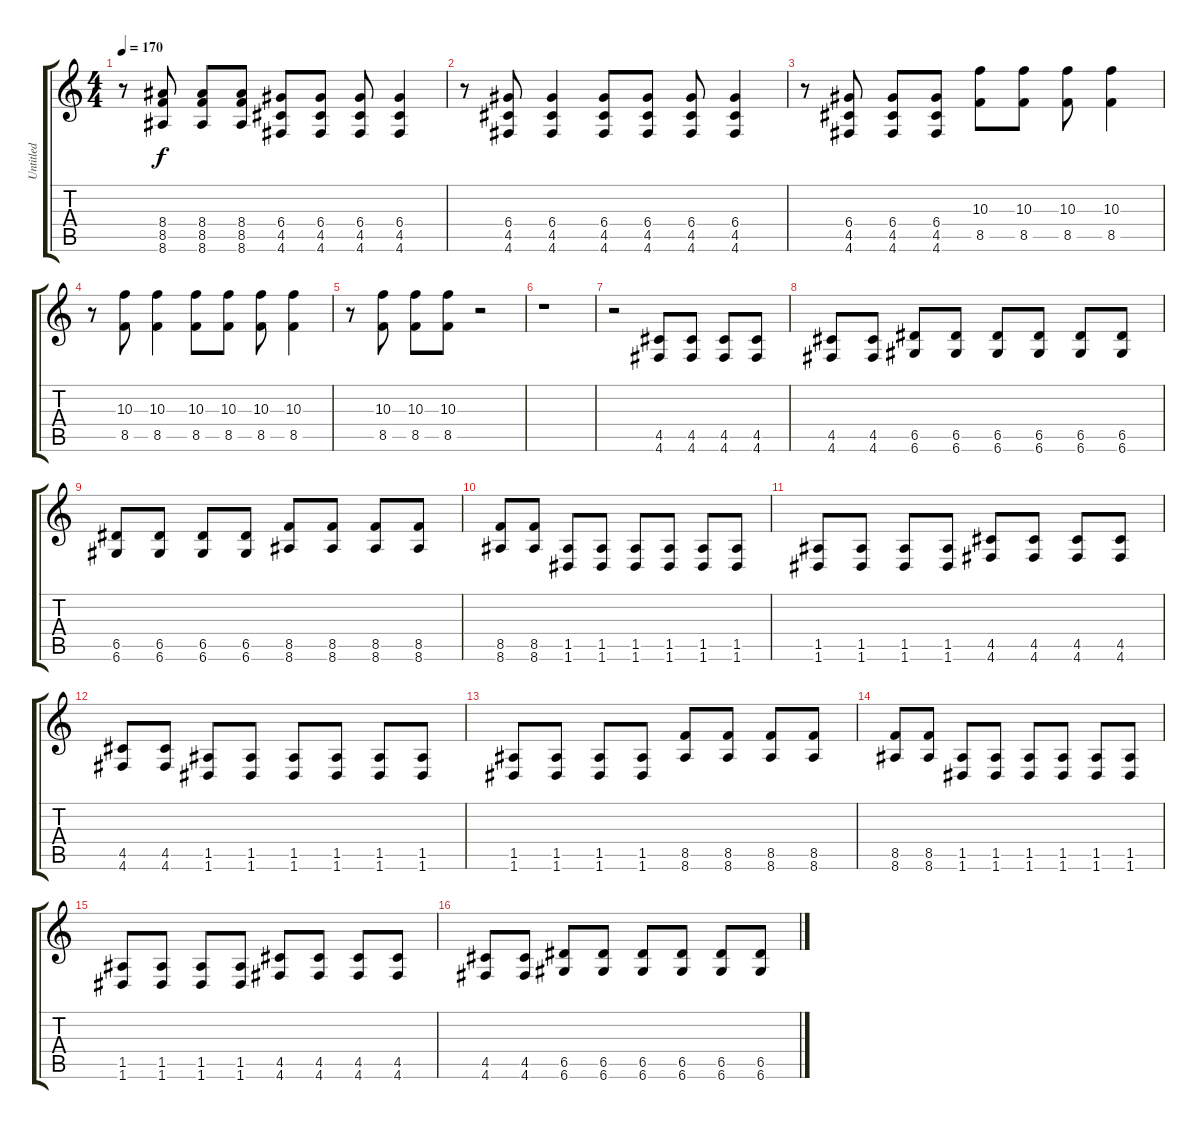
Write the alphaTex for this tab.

\track ("Untitled" "Untitled") {instrument distortionguitar}
\staff {score tabs}
\tuning (E4 B3 G3 D3 A2 D2) {hide}
\ts (4 4)
\tempo 170
\clef g2
\ks c
r.8{dy f} (8.4 8.5 8.6).8 (8.4 8.5 8.6).8 (8.4 8.5 8.6).8 (6.4 4.5 4.6).8 (6.4 4.5 4.6).8 (6.4 4.5 4.6).8 (6.4 4.5 4.6).4 |
r.8 (6.4 4.5 4.6).8 (6.4 4.5 4.6).4 (6.4 4.5 4.6).8 (6.4 4.5 4.6).8 (6.4 4.5 4.6).8 (6.4 4.5 4.6).4 |
r.8 (6.4 4.5 4.6).8 (6.4 4.5 4.6).8 (6.4 4.5 4.6).8 (10.3 8.5).8 (10.3 8.5).8 (10.3 8.5).8 (10.3 8.5).4 |
r.8 (10.3 8.5).8 (10.3 8.5).4 (10.3 8.5).8 (10.3 8.5).8 (10.3 8.5).8 (10.3 8.5).4 |
r.8 (10.3 8.5).8 (10.3 8.5).8 (10.3 8.5).8 r.2 |
r.1 |
r.2 (4.5 4.6).8 (4.5 4.6).8 (4.5 4.6).8 (4.5 4.6).8 |
(4.5 4.6).8 (4.5 4.6).8 (6.5 6.6).8 (6.5 6.6).8 (6.5 6.6).8 (6.5 6.6).8 (6.5 6.6).8 (6.5 6.6).8 |
(6.5 6.6).8 (6.5 6.6).8 (6.5 6.6).8 (6.5 6.6).8 (8.5 8.6).8 (8.5 8.6).8 (8.5 8.6).8 (8.5 8.6).8 |
(8.5 8.6).8 (8.5 8.6).8 (1.5 1.6).8 (1.5 1.6).8 (1.5 1.6).8 (1.5 1.6).8 (1.5 1.6).8 (1.5 1.6).8 |
(1.5 1.6).8 (1.5 1.6).8 (1.5 1.6).8 (1.5 1.6).8 (4.5 4.6).8 (4.5 4.6).8 (4.5 4.6).8 (4.5 4.6).8 |
(4.5 4.6).8 (4.5 4.6).8 (1.5 1.6).8 (1.5 1.6).8 (1.5 1.6).8 (1.5 1.6).8 (1.5 1.6).8 (1.5 1.6).8 |
(1.5 1.6).8 (1.5 1.6).8 (1.5 1.6).8 (1.5 1.6).8 (8.5 8.6).8 (8.5 8.6).8 (8.5 8.6).8 (8.5 8.6).8 |
(8.5 8.6).8 (8.5 8.6).8 (1.5 1.6).8 (1.5 1.6).8 (1.5 1.6).8 (1.5 1.6).8 (1.5 1.6).8 (1.5 1.6).8 |
(1.5 1.6).8 (1.5 1.6).8 (1.5 1.6).8 (1.5 1.6).8 (4.5 4.6).8 (4.5 4.6).8 (4.5 4.6).8 (4.5 4.6).8 |
(4.5 4.6).8 (4.5 4.6).8 (6.5 6.6).8 (6.5 6.6).8 (6.5 6.6).8 (6.5 6.6).8 (6.5 6.6).8 (6.5 6.6).8
